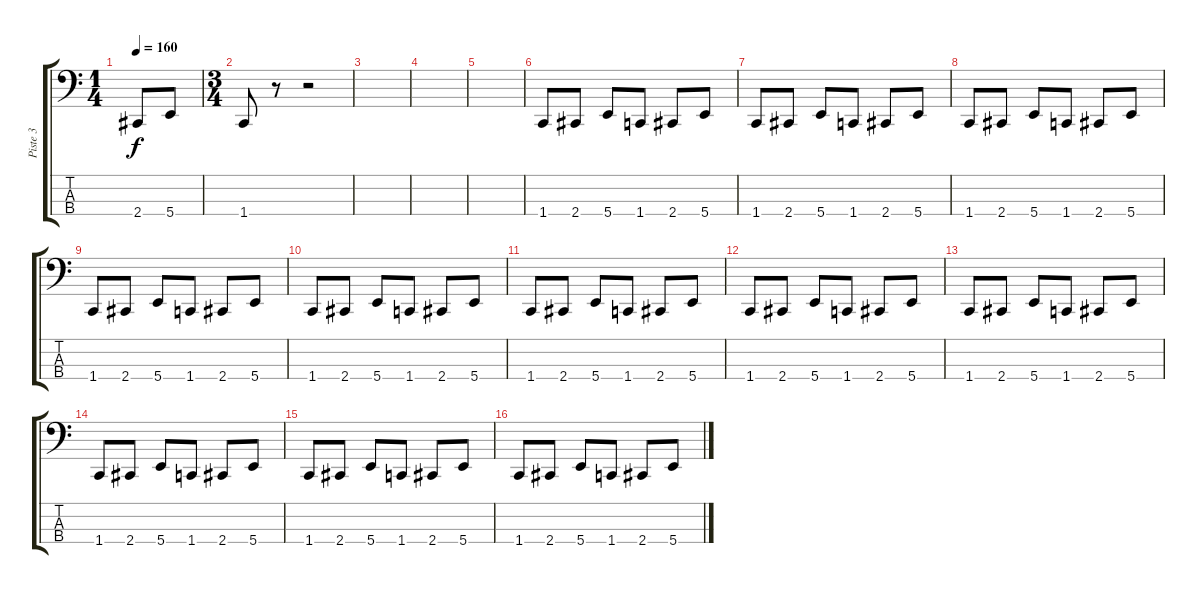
\track ("Piste 3" "Piste 3") {instrument electricbasspick}
\staff {score tabs}
\tuning (E2 B1 Gb1 B0) {hide}
\ts (1 4)
\tempo 160
\clef f4
\ks c
2.4.8{dy f} 5.4.8 |
\ts (3 4)
1.4.8 r.8 r.2 |
|
|
|
1.4.8 2.4.8 5.4.8 1.4.8 2.4.8 5.4.8 |
1.4.8 2.4.8 5.4.8 1.4.8 2.4.8 5.4.8 |
1.4.8 2.4.8 5.4.8 1.4.8 2.4.8 5.4.8 |
1.4.8 2.4.8 5.4.8 1.4.8 2.4.8 5.4.8 |
1.4.8 2.4.8 5.4.8 1.4.8 2.4.8 5.4.8 |
1.4.8 2.4.8 5.4.8 1.4.8 2.4.8 5.4.8 |
1.4.8 2.4.8 5.4.8 1.4.8 2.4.8 5.4.8 |
1.4.8 2.4.8 5.4.8 1.4.8 2.4.8 5.4.8 |
1.4.8 2.4.8 5.4.8 1.4.8 2.4.8 5.4.8 |
1.4.8 2.4.8 5.4.8 1.4.8 2.4.8 5.4.8 |
1.4.8 2.4.8 5.4.8 1.4.8 2.4.8 5.4.8
